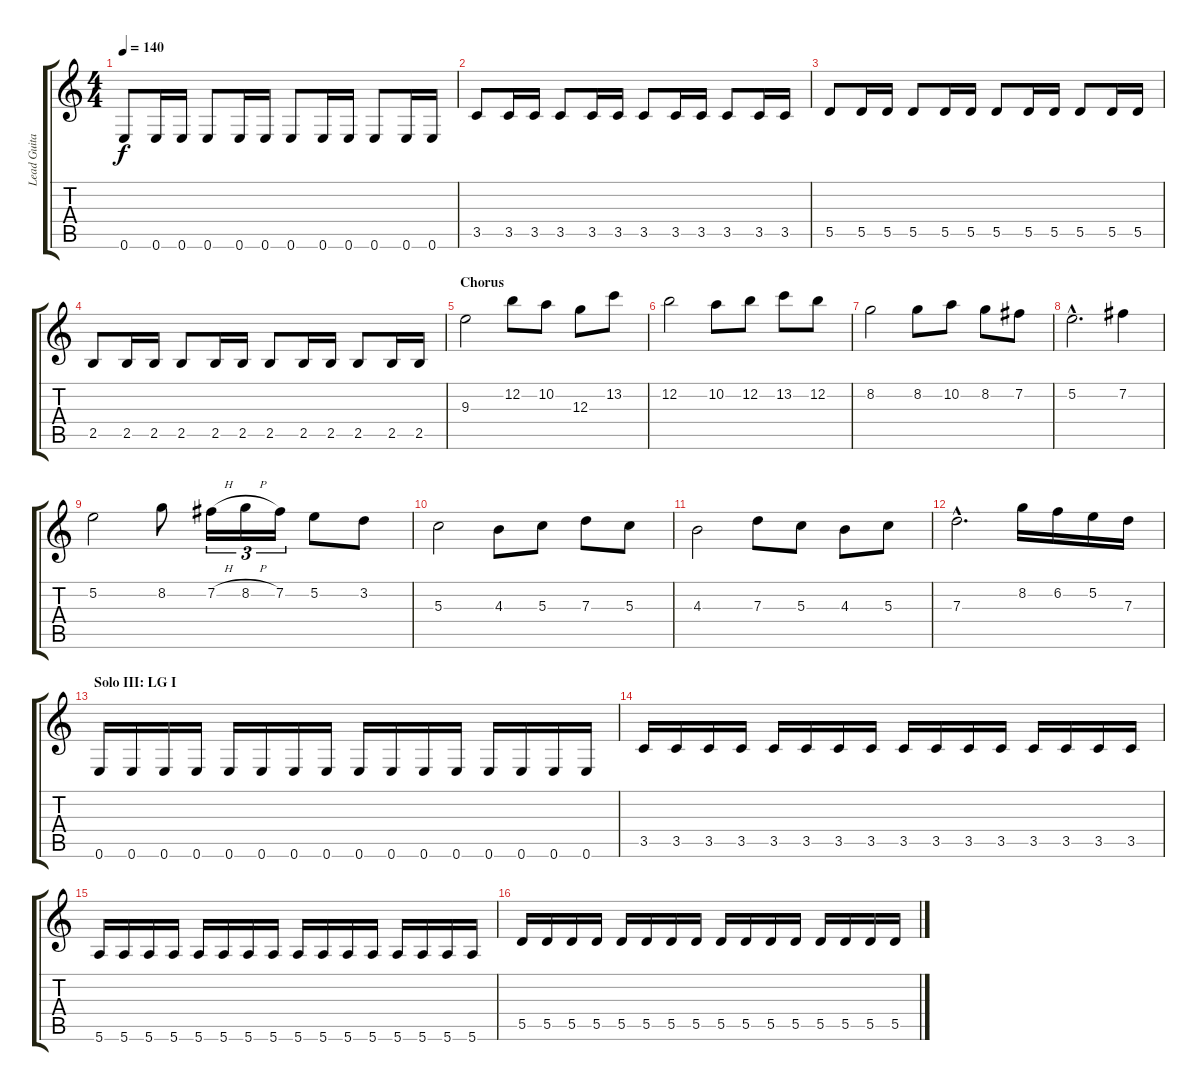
\track ("Lead Guitar II" "Lead Guita") {instrument distortionguitar}
\staff {score tabs}
\tuning (E4 B3 G3 D3 A2 E2) {hide}
\ts (4 4)
\tempo 140
\clef g2
\ks c
0.6.8{dy f} 0.6.16 0.6.16 0.6.8 0.6.16 0.6.16 0.6.8 0.6.16 0.6.16 0.6.8 0.6.16 0.6.16 |
3.5.8 3.5.16 3.5.16 3.5.8 3.5.16 3.5.16 3.5.8 3.5.16 3.5.16 3.5.8 3.5.16 3.5.16 |
5.5.8 5.5.16 5.5.16 5.5.8 5.5.16 5.5.16 5.5.8 5.5.16 5.5.16 5.5.8 5.5.16 5.5.16 |
2.5.8 2.5.16 2.5.16 2.5.8 2.5.16 2.5.16 2.5.8 2.5.16 2.5.16 2.5.8 2.5.16 2.5.16 |
\section ("" "Chorus")
9.3.2 12.2.8 10.2.8 12.3.8 13.2.8 |
12.2.2 10.2.8 12.2.8 13.2.8 12.2.8 |
8.2.2 8.2.8 10.2.8 8.2.8 7.2.8 |
5.2{hac}.2{d} 7.2.4 |
5.2.2 8.2.8 7.2{h}.16{tu (3 2)} 8.2{h}.16{tu (3 2)} 7.2.16{tu (3 2)} 5.2.8 3.2.8 |
5.3.2 4.3.8 5.3.8 7.3.8 5.3.8 |
4.3.2 7.3.8 5.3.8 4.3.8 5.3.8 |
7.3{hac}.2{d} 8.2.16 6.2.16 5.2.16 7.3.16 |
\section ("" "Solo III: LG I")
0.6.16 0.6.16 0.6.16 0.6.16 0.6.16 0.6.16 0.6.16 0.6.16 0.6.16 0.6.16 0.6.16 0.6.16 0.6.16 0.6.16 0.6.16 0.6.16 |
3.5.16 3.5.16 3.5.16 3.5.16 3.5.16 3.5.16 3.5.16 3.5.16 3.5.16 3.5.16 3.5.16 3.5.16 3.5.16 3.5.16 3.5.16 3.5.16 |
5.6.16 5.6.16 5.6.16 5.6.16 5.6.16 5.6.16 5.6.16 5.6.16 5.6.16 5.6.16 5.6.16 5.6.16 5.6.16 5.6.16 5.6.16 5.6.16 |
5.5.16 5.5.16 5.5.16 5.5.16 5.5.16 5.5.16 5.5.16 5.5.16 5.5.16 5.5.16 5.5.16 5.5.16 5.5.16 5.5.16 5.5.16 5.5.16
